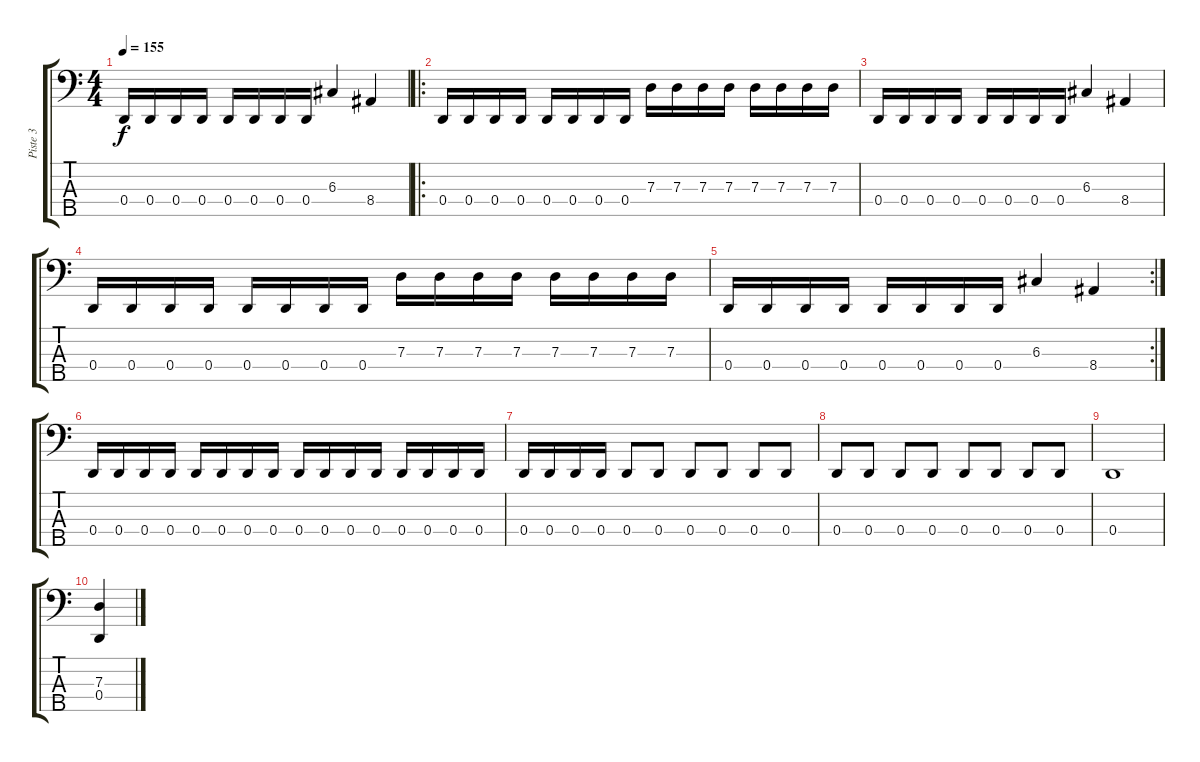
\track ("Piste 3" "Piste 3") {instrument electricbassfinger}
\staff {score tabs}
\tuning (F2 C2 G1 D1 A0) {hide}
\ts (4 4)
\tempo 155
\clef f4
\ks c
0.4.16{dy f} 0.4.16 0.4.16 0.4.16 0.4.16 0.4.16 0.4.16 0.4.16 6.3.4 8.4.4 |
\ro
0.4.16 0.4.16 0.4.16 0.4.16 0.4.16 0.4.16 0.4.16 0.4.16 7.3.16 7.3.16 7.3.16 7.3.16 7.3.16 7.3.16 7.3.16 7.3.16 |
0.4.16 0.4.16 0.4.16 0.4.16 0.4.16 0.4.16 0.4.16 0.4.16 6.3.4 8.4.4 |
0.4.16 0.4.16 0.4.16 0.4.16 0.4.16 0.4.16 0.4.16 0.4.16 7.3.16 7.3.16 7.3.16 7.3.16 7.3.16 7.3.16 7.3.16 7.3.16 |
\rc 2
0.4.16 0.4.16 0.4.16 0.4.16 0.4.16 0.4.16 0.4.16 0.4.16 6.3.4 8.4.4 |
0.4.16 0.4.16 0.4.16 0.4.16 0.4.16 0.4.16 0.4.16 0.4.16 0.4.16 0.4.16 0.4.16 0.4.16 0.4.16 0.4.16 0.4.16 0.4.16 |
0.4.16 0.4.16 0.4.16 0.4.16 0.4.8 0.4.8 0.4.8 0.4.8 0.4.8 0.4.8 |
0.4.8 0.4.8 0.4.8 0.4.8 0.4.8 0.4.8 0.4.8 0.4.8 |
0.4.1 |
(7.3 0.4).4
